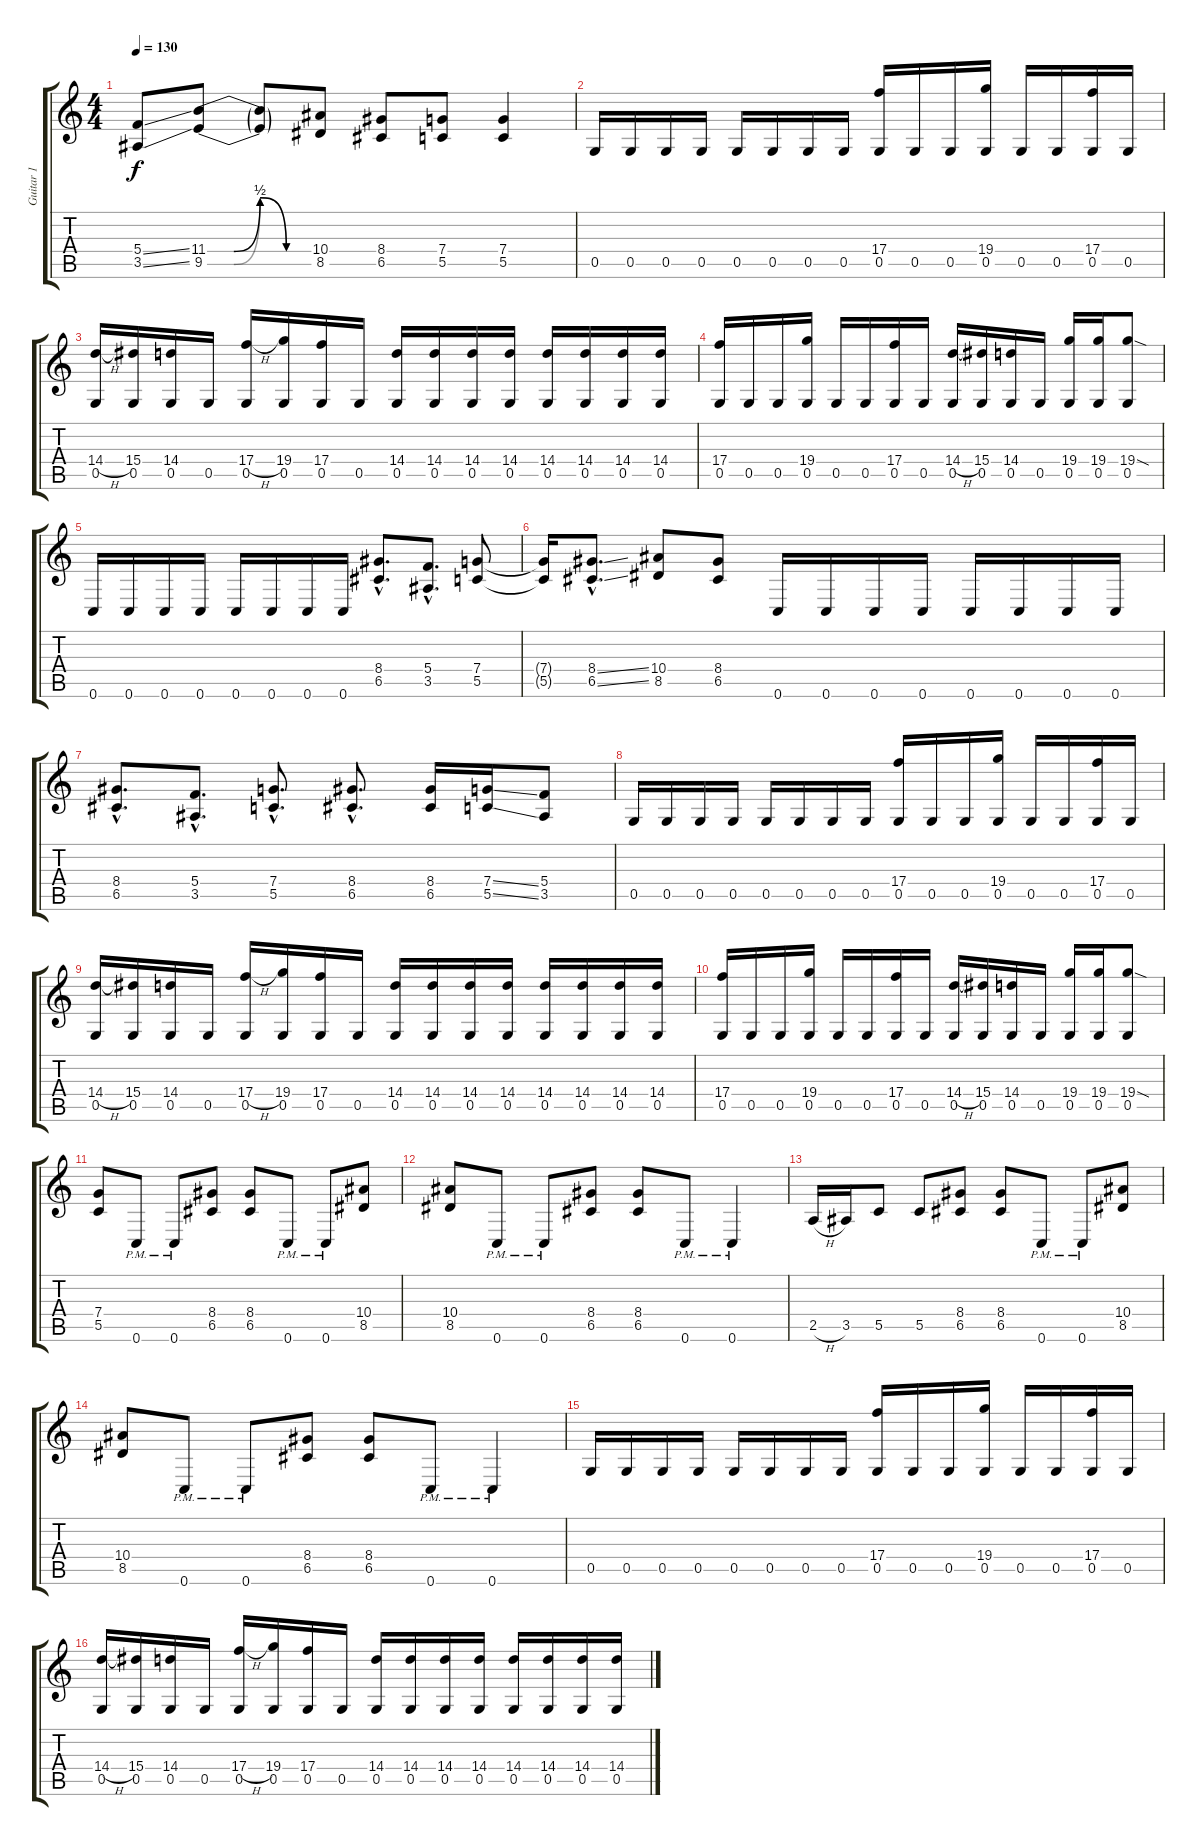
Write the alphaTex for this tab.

\track ("Guitar 1" "Guitar 1") {instrument overdrivenguitar}
\staff {score tabs}
\tuning (D4 A3 F3 C3 G2 C2) {hide}
\ts (4 4)
\tempo 130
\clef g2
\ks c
(5.4{ss} 3.5{ss}).8{dy f} (11.4{be (custom 0 0 15 0 30 2 45 0 60 0)} 9.5{be (custom 0 0 15 0 30 2 45 0 60 0)}).8 (11.4{t} 9.5{t}).8 (10.4 8.5).8 (8.4 6.5).8 (7.4 5.5).8 (7.4 5.5).4 |
\section ("" "")
0.5.16 0.5.16 0.5.16 0.5.16 0.5.16 0.5.16 0.5.16 0.5.16 (17.4 0.5).16 0.5.16 0.5.16 (19.4 0.5).16 0.5.16 0.5.16 (17.4 0.5).16 0.5.16 |
(14.4{h} 0.5).16 (15.4 0.5).16 (14.4 0.5).16 0.5.16 (17.4{h} 0.5).16 (19.4 0.5).16 (17.4 0.5).16 0.5.16 (14.4 0.5).16 (14.4 0.5).16 (14.4 0.5).16 (14.4 0.5).16 (14.4 0.5).16 (14.4 0.5).16 (14.4 0.5).16 (14.4 0.5).16 |
(17.4 0.5).16 0.5.16 0.5.16 (19.4 0.5).16 0.5.16 0.5.16 (17.4 0.5).16 0.5.16 (14.4{h} 0.5).16 (15.4 0.5).16 (14.4 0.5).16 0.5.16 (19.4 0.5).16 (19.4 0.5).16 (19.4{sod} 0.5).8 |
\section ("" "")
0.6.16 0.6.16 0.6.16 0.6.16 0.6.16 0.6.16 0.6.16 0.6.16 (8.4{hac} 6.5{hac}).8{d} (5.4{hac} 3.5{hac}).8{d} (7.4 5.5).8 |
(7.4{t} 5.5{t}).16 (8.4{ss hac} 6.5{ss hac}).8{d} (10.4 8.5).8 (8.4 6.5).8 0.6.16 0.6.16 0.6.16 0.6.16 0.6.16 0.6.16 0.6.16 0.6.16 |
(8.4{hac} 6.5{hac}).8{d} (5.4{hac} 3.5{hac}).8{d} (7.4{hac} 5.5{hac}).8{d} (8.4{hac} 6.5{hac}).8{d} (8.4 6.5).16 (7.4{ss} 5.5{ss}).16 (5.4 3.5).8 |
\section ("" "")
0.5.16 0.5.16 0.5.16 0.5.16 0.5.16 0.5.16 0.5.16 0.5.16 (17.4 0.5).16 0.5.16 0.5.16 (19.4 0.5).16 0.5.16 0.5.16 (17.4 0.5).16 0.5.16 |
(14.4{h} 0.5).16 (15.4 0.5).16 (14.4 0.5).16 0.5.16 (17.4{h} 0.5).16 (19.4 0.5).16 (17.4 0.5).16 0.5.16 (14.4 0.5).16 (14.4 0.5).16 (14.4 0.5).16 (14.4 0.5).16 (14.4 0.5).16 (14.4 0.5).16 (14.4 0.5).16 (14.4 0.5).16 |
(17.4 0.5).16 0.5.16 0.5.16 (19.4 0.5).16 0.5.16 0.5.16 (17.4 0.5).16 0.5.16 (14.4{h} 0.5).16 (15.4 0.5).16 (14.4 0.5).16 0.5.16 (19.4 0.5).16 (19.4 0.5).16 (19.4{sod} 0.5).8 |
\section ("" "")
(7.4 5.5).8 0.6{pm}.8 0.6{pm}.8 (8.4 6.5).8 (8.4 6.5).8 0.6{pm}.8 0.6{pm}.8 (10.4 8.5).8 |
(10.4 8.5).8 0.6{pm}.8 0.6{pm}.8 (8.4 6.5).8 (8.4 6.5).8 0.6{pm}.8 0.6{pm}.4 |
2.5{h}.16 3.5.16 5.5.8 5.5.8 (8.4 6.5).8 (8.4 6.5).8 0.6{pm}.8 0.6{pm}.8 (10.4 8.5).8 |
(10.4 8.5).8 0.6{pm}.8 0.6{pm}.8 (8.4 6.5).8 (8.4 6.5).8 0.6{pm}.8 0.6{pm}.4 |
\section ("" "")
0.5.16 0.5.16 0.5.16 0.5.16 0.5.16 0.5.16 0.5.16 0.5.16 (17.4 0.5).16 0.5.16 0.5.16 (19.4 0.5).16 0.5.16 0.5.16 (17.4 0.5).16 0.5.16 |
(14.4{h} 0.5).16 (15.4 0.5).16 (14.4 0.5).16 0.5.16 (17.4{h} 0.5).16 (19.4 0.5).16 (17.4 0.5).16 0.5.16 (14.4 0.5).16 (14.4 0.5).16 (14.4 0.5).16 (14.4 0.5).16 (14.4 0.5).16 (14.4 0.5).16 (14.4 0.5).16 (14.4 0.5).16
